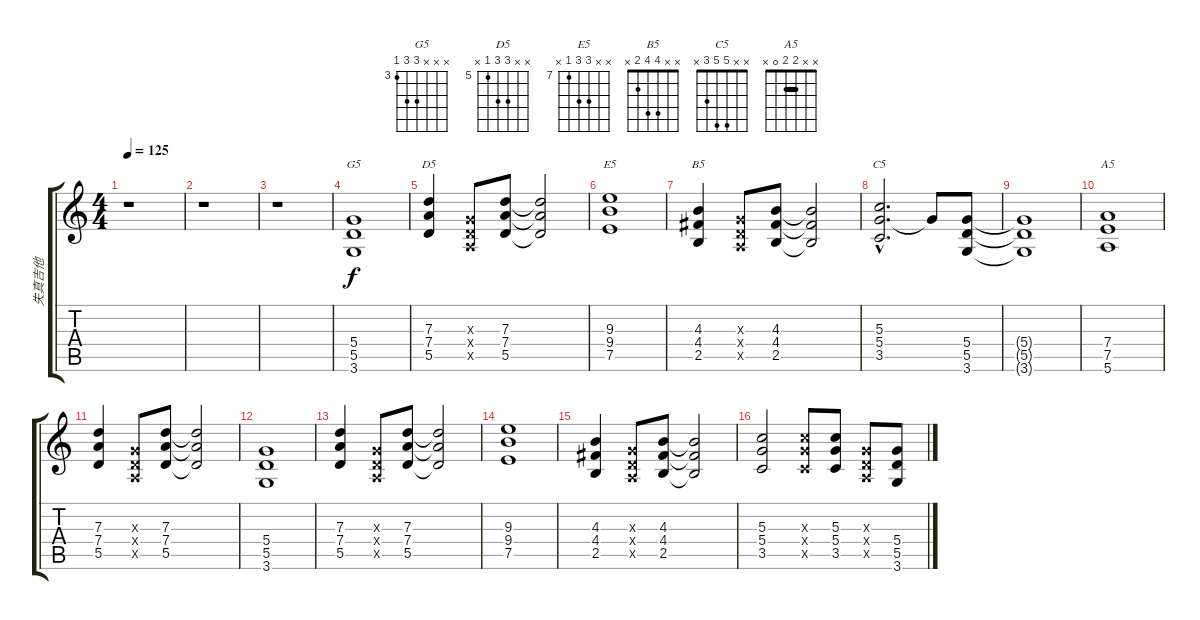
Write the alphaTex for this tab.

\track ("失真吉他" "失真吉他") {instrument overdrivenguitar}
\staff {score tabs}
\tuning (E4 B3 G3 D3 A2 E2) {hide}
\chord ("G5" x x x 5 5 3) {firstfret 3}
\chord ("D5" x x 7 7 5 x) {firstfret 5}
\chord ("E5" x x 9 9 7 x) {firstfret 7}
\chord ("B5" x x 4 4 2 x)
\chord ("C5" x x 5 5 3 x)
\chord ("A5" x x 2 2 0 x) {barre 2}
\ts (4 4)
\tempo 125
\clef g2
\ks c
r.1{dy f} |
r.1 |
r.1 |
(5.4 5.5 3.6).1{ch "G5"} |
(7.3 7.4 5.5).4{ch "D5"} (0.3{x} 0.4{x} 0.5{x}).8 (7.3 7.4 5.5).8 (7.3{t} 7.4{t} 5.5{t}).2 |
(9.3 9.4 7.5).1{ch "E5"} |
(4.3 4.4 2.5).4{ch "B5"} (0.3{x} 0.4{x} 0.5{x}).8 (4.3 4.4 2.5).8 (4.3{t} 4.4{t} 2.5{t}).2 |
(5.3{hac} 5.4{hac} 3.5{hac}).2{d ch "C5"} 5.4{t}.8 (5.4 5.5 3.6).8 |
(5.4{t} 5.5{t} 3.6{t}).1 |
(7.4 7.5 5.6).1{ch "A5"} |
(7.3 7.4 5.5).4 (0.3{x} 0.4{x} 0.5{x}).8 (7.3 7.4 5.5).8 (7.3{t} 7.4{t} 5.5{t}).2 |
(5.4 5.5 3.6).1 |
(7.3 7.4 5.5).4 (0.3{x} 0.4{x} 0.5{x}).8 (7.3 7.4 5.5).8 (7.3{t} 7.4{t} 5.5{t}).2 |
(9.3 9.4 7.5).1 |
(4.3 4.4 2.5).4 (0.3{x} 0.4{x} 0.5{x}).8 (4.3 4.4 2.5).8 (4.3{t} 4.4{t} 2.5{t}).2 |
(5.3 5.4 3.5).2 (5.3{x} 5.4{x} 3.5{x}).8 (5.3 5.4 3.5).8 (0.3{x} 0.4{x} 0.5{x}).8 (5.4 5.5 3.6).8
